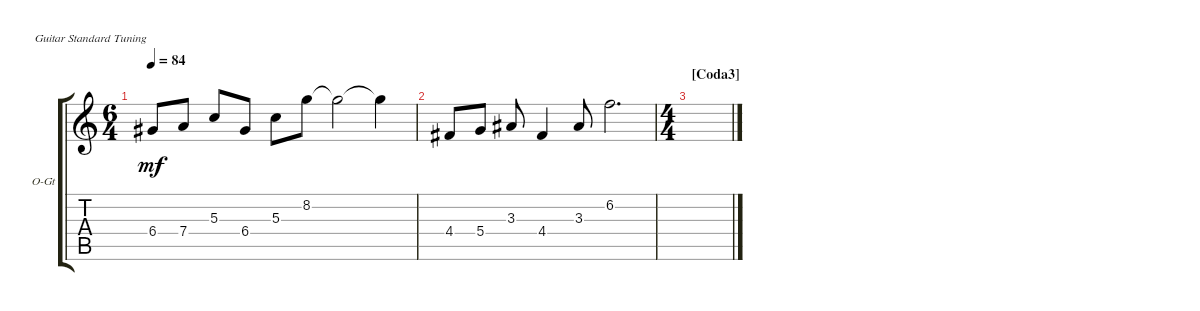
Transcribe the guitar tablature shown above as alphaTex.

\defaultSystemsLayout 4
\bracketExtendMode groupsimilarinstruments
\firstSystemTrackNameOrientation horizontal
\otherSystemsTrackNameOrientation horizontal
\track ("Overdrive Guitar" "O-Gt") {instrument overdrivenguitar}
\staff {score tabs}
\tuning (E4 B3 G3 D3 A2 E2)
\ts (6 4)
\tempo 84
\clef g2
\ks aminor
6.4.8{dy mf} 7.4.8 5.3.8 6.4.8 5.3.8 8.2.8 8.2{t}.2 8.2{t}.4 |
4.4.8 5.4.8 3.3.8 4.4.4 3.3.8 6.2.2{d} |
\ts (4 4)
\section ("" "[Coda3]")
